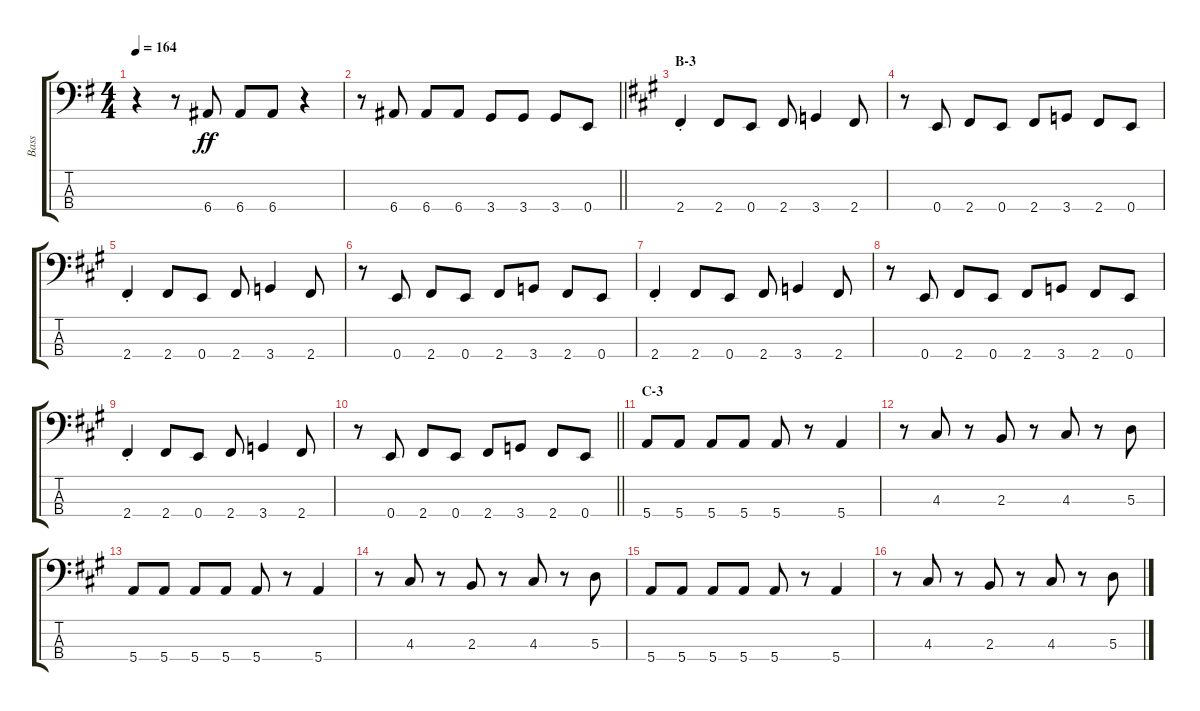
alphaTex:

\track ("Bass" "Bass") {instrument electricbassfinger}
\staff {score tabs}
\tuning (G2 D2 A1 E1) {hide}
\ts (4 4)
\tempo 164
\clef f4
\ks g
r.4{dy ff} r.8 6.4.8 6.4.8 6.4.8 r.4 |
\barLineRight lightlight
r.8 6.4.8 6.4.8 6.4.8 3.4.8 3.4.8 3.4.8 0.4.8 |
\section ("" "B-3")
\ks a
2.4{st}.4 2.4.8 0.4.8 2.4.8 3.4.4 2.4.8 |
r.8 0.4.8 2.4.8 0.4.8 2.4.8 3.4.8 2.4.8 0.4.8 |
2.4{st}.4 2.4.8 0.4.8 2.4.8 3.4.4 2.4.8 |
r.8 0.4.8 2.4.8 0.4.8 2.4.8 3.4.8 2.4.8 0.4.8 |
2.4{st}.4 2.4.8 0.4.8 2.4.8 3.4.4 2.4.8 |
r.8 0.4.8 2.4.8 0.4.8 2.4.8 3.4.8 2.4.8 0.4.8 |
2.4{st}.4 2.4.8 0.4.8 2.4.8 3.4.4 2.4.8 |
\barLineRight lightlight
r.8 0.4.8 2.4.8 0.4.8 2.4.8 3.4.8 2.4.8 0.4.8 |
\section ("" "C-3")
5.4.8 5.4.8 5.4.8 5.4.8 5.4.8 r.8 5.4.4 |
r.8 4.3.8 r.8 2.3.8 r.8 4.3.8 r.8 5.3.8 |
5.4.8 5.4.8 5.4.8 5.4.8 5.4.8 r.8 5.4.4 |
r.8 4.3.8 r.8 2.3.8 r.8 4.3.8 r.8 5.3.8 |
5.4.8 5.4.8 5.4.8 5.4.8 5.4.8 r.8 5.4.4 |
r.8 4.3.8 r.8 2.3.8 r.8 4.3.8 r.8 5.3.8
